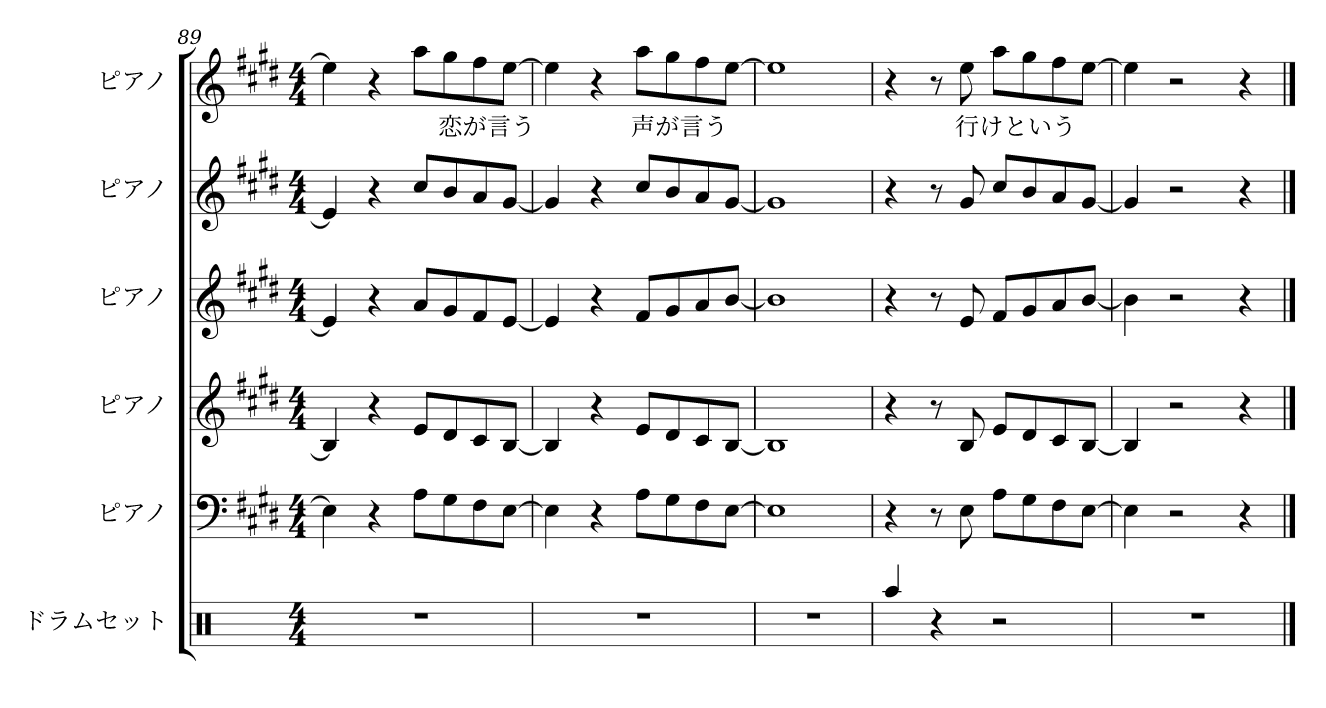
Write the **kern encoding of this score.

**kern	**kern	**kern	**kern	**kern	**kern	**text
*part6	*part5	*part4	*part3	*part2	*part1	*part1
*staff6	*staff5	*staff4	*staff3	*staff2	*staff1	*staff1
*I"ドラムセット	*I"ピアノ	*I"ピアノ	*I"ピアノ	*I"ピアノ	*I"ピアノ	*
*clefX	*clefF4	*clefG2	*clefG2	*clefG2	*clefG2	*
*k[]	*k[f#c#g#d#]	*k[f#c#g#d#]	*k[f#c#g#d#]	*k[f#c#g#d#]	*k[f#c#g#d#]	*
*M4/4	*M4/4	*M4/4	*M4/4	*M4/4	*M4/4	*
=89	=89	=89	=89	=89	=89	=89
1r	4E]	4B]	4e]	4e]	4ee]	.
.	4r	4r	4r	4r	4r	.
.	8AL	8eL	8aL	8cc#L	8aaL	.
.	8G#	8d#	8g#	8b	8gg#	恋が言う
.	8F#	8c#	8f#	8a	8ff#	.
.	[8EJ	[8BJ	[8eJ	[8g#J	[8eeJ	.
=90	=90	=90	=90	=90	=90	=90
1r	4E]	4B]	4e]	4g#]	4ee]	.
.	4r	4r	4r	4r	4r	.
.	8AL	8eL	8f#L	8cc#L	8aaL	声が言う
.	8G#	8d#	8g#	8b	8gg#	.
.	8F#	8c#	8a	8a	8ff#	.
.	[8EJ	[8BJ	[8bJ	[8g#J	[8eeJ	.
=91	=91	=91	=91	=91	=91	=91
1r	1E]	1B]	1b]	1g#]	1ee]	.
=92	=92	=92	=92	=92	=92	=92
4Raa/	4r	4r	4r	4r	4r	.
4r	8r	8r	8r	8r	8r	.
.	8E	8B	8e	8g#	8ee	行けという
2r	8AL	8eL	8f#L	8cc#L	8aaL	.
.	8G#	8d#	8g#	8b	8gg#	.
.	8F#	8c#	8a	8a	8ff#	.
.	[8EJ	[8BJ	[8bJ	[8g#J	[8eeJ	.
=93	=93	=93	=93	=93	=93	=93
1r	4E]	4B]	4b]	4g#]	4ee]	.
.	2r	2r	2r	2r	2r	.
.	4r	4r	4r	4r	4r	.
==	==	==	==	==	==	==
*-	*-	*-	*-	*-	*-	*-
